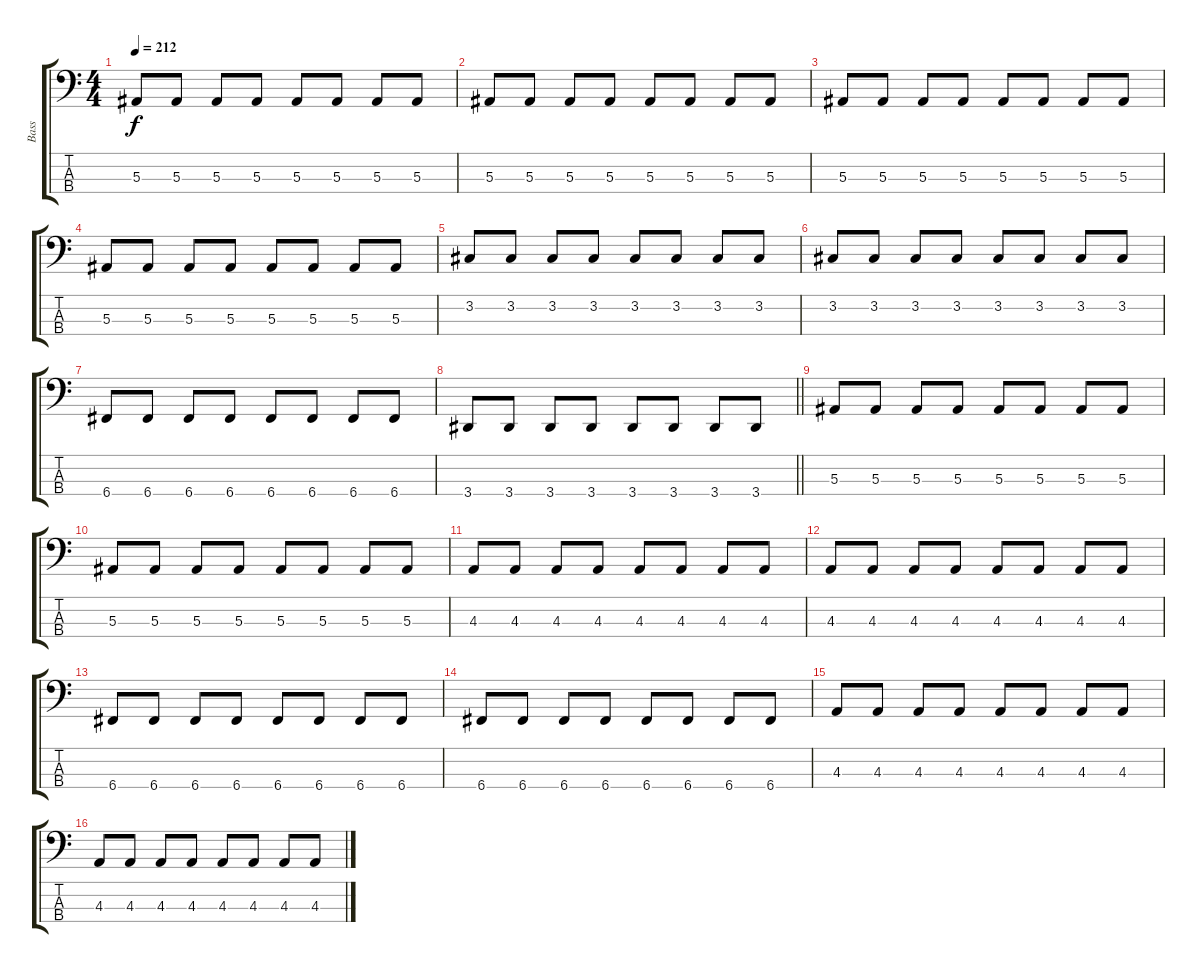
\track ("Bass" "Bass") {instrument electricbasspick}
\staff {score tabs}
\tuning (Eb2 Bb1 F1 C1) {hide}
\ts (4 4)
\tempo 212
\clef f4
\ks c
5.3.8{dy f} 5.3.8 5.3.8 5.3.8 5.3.8 5.3.8 5.3.8 5.3.8 |
5.3.8 5.3.8 5.3.8 5.3.8 5.3.8 5.3.8 5.3.8 5.3.8 |
5.3.8 5.3.8 5.3.8 5.3.8 5.3.8 5.3.8 5.3.8 5.3.8 |
5.3.8 5.3.8 5.3.8 5.3.8 5.3.8 5.3.8 5.3.8 5.3.8 |
3.2.8 3.2.8 3.2.8 3.2.8 3.2.8 3.2.8 3.2.8 3.2.8 |
3.2.8 3.2.8 3.2.8 3.2.8 3.2.8 3.2.8 3.2.8 3.2.8 |
6.4.8 6.4.8 6.4.8 6.4.8 6.4.8 6.4.8 6.4.8 6.4.8 |
\barLineRight lightlight
3.4.8 3.4.8 3.4.8 3.4.8 3.4.8 3.4.8 3.4.8 3.4.8 |
5.3.8 5.3.8 5.3.8 5.3.8 5.3.8 5.3.8 5.3.8 5.3.8 |
5.3.8 5.3.8 5.3.8 5.3.8 5.3.8 5.3.8 5.3.8 5.3.8 |
4.3.8 4.3.8 4.3.8 4.3.8 4.3.8 4.3.8 4.3.8 4.3.8 |
4.3.8 4.3.8 4.3.8 4.3.8 4.3.8 4.3.8 4.3.8 4.3.8 |
6.4.8 6.4.8 6.4.8 6.4.8 6.4.8 6.4.8 6.4.8 6.4.8 |
6.4.8 6.4.8 6.4.8 6.4.8 6.4.8 6.4.8 6.4.8 6.4.8 |
4.3.8 4.3.8 4.3.8 4.3.8 4.3.8 4.3.8 4.3.8 4.3.8 |
4.3.8 4.3.8 4.3.8 4.3.8 4.3.8 4.3.8 4.3.8 4.3.8
